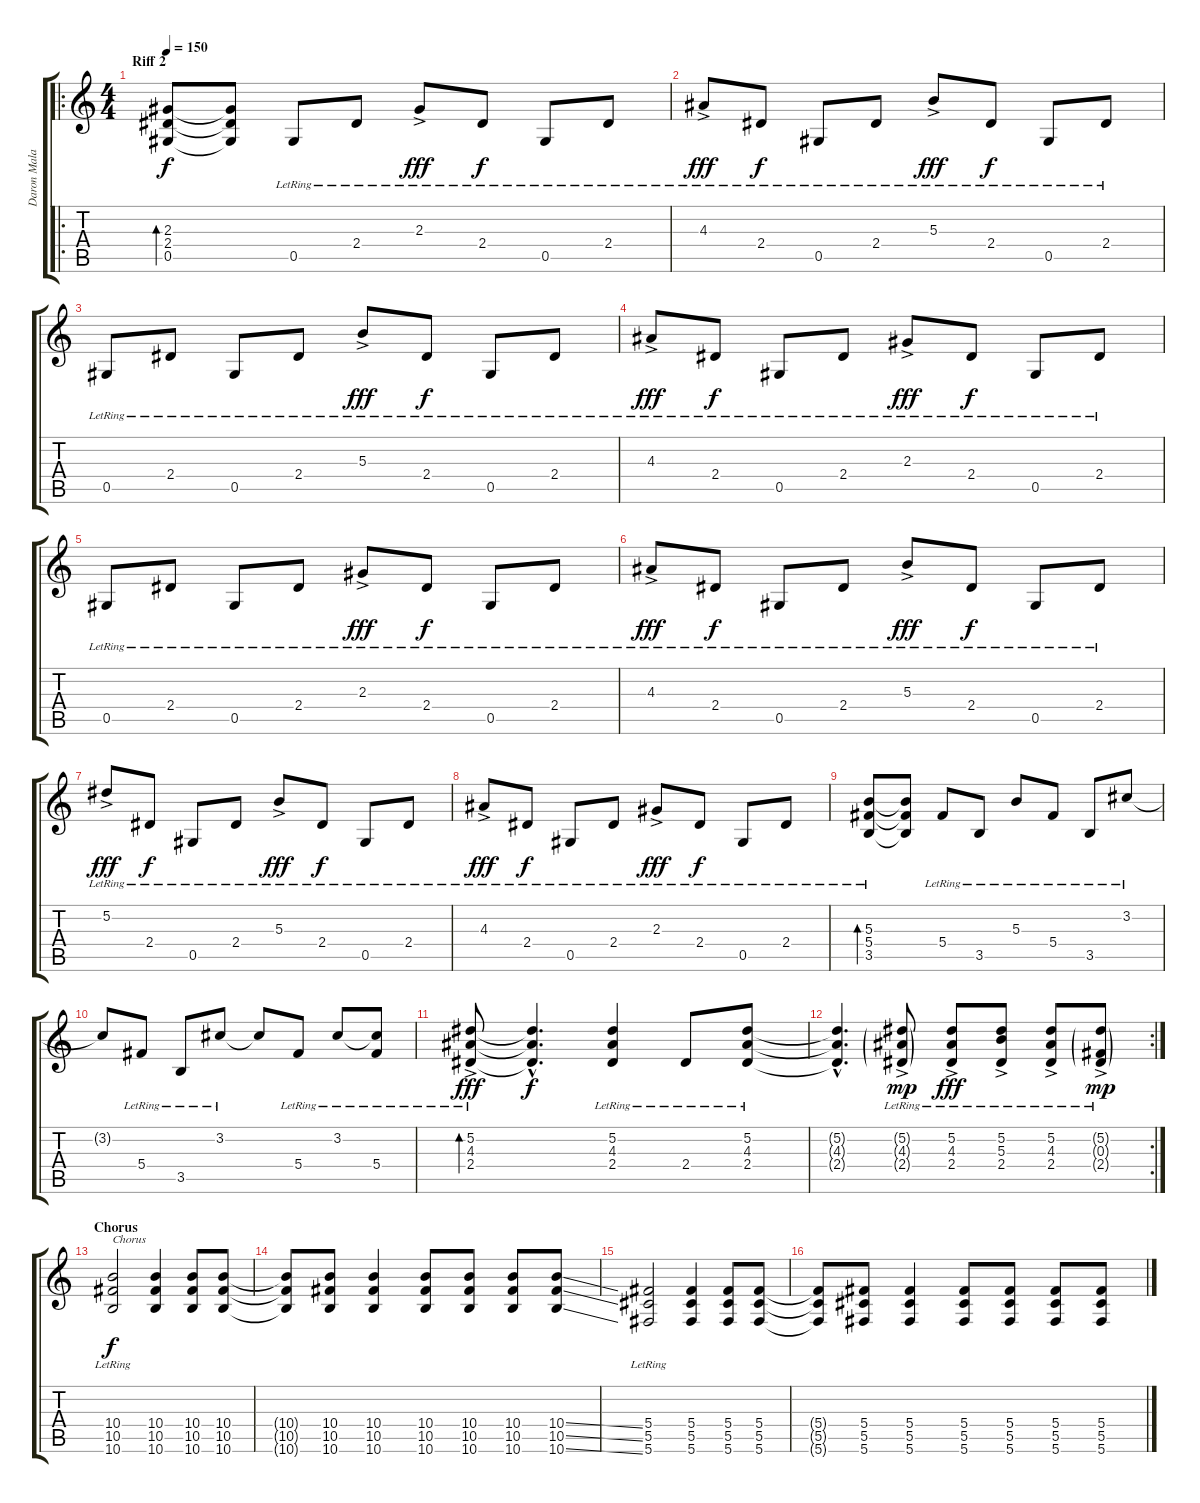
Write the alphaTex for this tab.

\track ("Daron Malakian" "Daron Mala") {instrument electricguitarjazz}
\staff {score tabs}
\tuning (Eb4 Bb3 Gb3 Db3 Ab2 Db2) {hide}
\ro
\ts (4 4)
\section ("" "Riff 2")
\tempo 150
\clef g2
\ks c
(2.3 2.4 0.5).8{bd 120 dy f volume 14 instrument electricguitarjazz} (2.3{t} 2.4{t} 0.5{t}).8 0.5{lr}.8 2.4{lr}.8 2.3{ac lr}.8{dy fff} 2.4{lr}.8{dy f} 0.5{lr}.8 2.4{lr}.8 |
4.3{ac lr}.8{dy fff} 2.4{lr}.8{dy f} 0.5{lr}.8 2.4{lr}.8 5.3{ac lr}.8{dy fff} 2.4{lr}.8{dy f} 0.5{lr}.8 2.4{lr}.8 |
0.5{lr}.8 2.4{lr}.8 0.5{lr}.8 2.4{lr}.8 5.3{ac lr}.8{dy fff} 2.4{lr}.8{dy f} 0.5{lr}.8 2.4{lr}.8 |
4.3{ac lr}.8{dy fff} 2.4{lr}.8{dy f} 0.5{lr}.8 2.4{lr}.8 2.3{ac lr}.8{dy fff} 2.4{lr}.8{dy f} 0.5{lr}.8 2.4{lr}.8 |
0.5{lr}.8 2.4{lr}.8 0.5{lr}.8 2.4{lr}.8 2.3{ac lr}.8{dy fff} 2.4{lr}.8{dy f} 0.5{lr}.8 2.4{lr}.8 |
4.3{ac lr}.8{dy fff} 2.4{lr}.8{dy f} 0.5{lr}.8 2.4{lr}.8 5.3{ac lr}.8{dy fff} 2.4{lr}.8{dy f} 0.5{lr}.8 2.4{lr}.8 |
5.2{ac lr}.8{dy fff} 2.4{lr}.8{dy f} 0.5{lr}.8 2.4{lr}.8 5.3{ac lr}.8{dy fff} 2.4{lr}.8{dy f} 0.5{lr}.8 2.4{lr}.8 |
4.3{ac lr}.8{dy fff} 2.4{lr}.8{dy f} 0.5{lr}.8 2.4{lr}.8 2.3{ac lr}.8{dy fff} 2.4{lr}.8{dy f} 0.5{lr}.8 2.4{lr}.8 |
(5.3{lr} 5.4{lr} 3.5{lr}).8{bd 240} (5.3{t} 5.4{t} 3.5{t}).8 5.4{lr}.8 3.5{lr}.8 5.3{lr}.8 5.4{lr}.8 3.5{lr}.8 3.2{lr}.8 |
3.2{t}.8 5.4{lr}.8 3.5{lr}.8 3.2{lr}.8 3.2{t}.8 5.4{lr}.8 3.2{lr}.8 (3.2{t} 5.4{lr}).8 |
(5.2{lr} 4.3{lr} 2.4{ac lr}).8{bd 240 dy fff} (5.2{hac t} 4.3{hac t} 2.4{hac t}).4{d dy f} (5.2{lr} 4.3{lr} 2.4{lr}).4 2.4{lr}.8 (5.2{lr} 4.3{lr} 2.4{lr}).8 |
\rc 2
(5.2{hac t} 4.3{hac t} 2.4{hac t}).4{d} (5.2{g lr} 4.3{g lr} 2.4{g ac lr}).8{dy mp} (5.2{lr} 4.3{ac lr} 2.4{lr}).8{dy fff} (5.2{lr} 5.3{ac lr} 2.4{lr}).8 (5.2{lr} 4.3{ac lr} 2.4{lr}).8 (5.2{g lr} 0.3{g ac lr} 2.4{g lr}).8{dy mp} |
\section ("" "Chorus")
(10.4{lr} 10.5{lr} 10.6{lr}).2{txt "Chorus" dy f} (10.4 10.5 10.6).4 (10.4 10.5 10.6).8 (10.4 10.5 10.6).8 |
(10.4{t} 10.5{t} 10.6{t}).8 (10.4 10.5 10.6).8 (10.4 10.5 10.6).4 (10.4 10.5 10.6).8 (10.4 10.5 10.6).8 (10.4 10.5 10.6).8 (10.4{ss} 10.5{ss} 10.6{ss}).8 |
(5.4{lr} 5.5{lr} 5.6{lr}).2 (5.4 5.5 5.6).4 (5.4 5.5 5.6).8 (5.4 5.5 5.6).8 |
(5.4{t} 5.5{t} 5.6{t}).8 (5.4 5.5 5.6).8 (5.4 5.5 5.6).4 (5.4 5.5 5.6).8 (5.4 5.5 5.6).8 (5.4 5.5 5.6).8 (5.4 5.5 5.6).8
